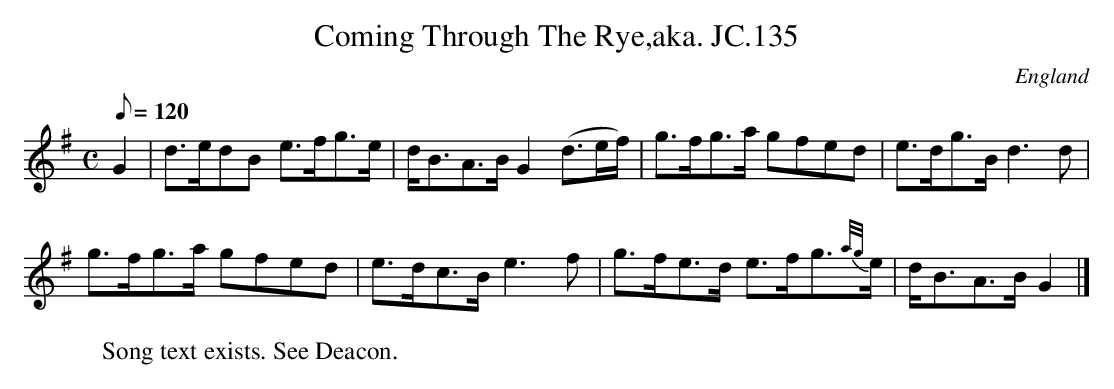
X:1
T:Coming Through The Rye,aka. JC.135
M:C
L:1/8
Q:120
O:England
K:G
G2|d>edB e>fg>e|d<BA>BG2(d3/2e/f/)|g>fg>a gfed|e>dg>B d3d|!
g>fg>a gfed|e>dc>Be3f|g>fe>d e>fg>{a/g/}e|d<BA>BG2|]
W:Song text exists. See Deacon.
